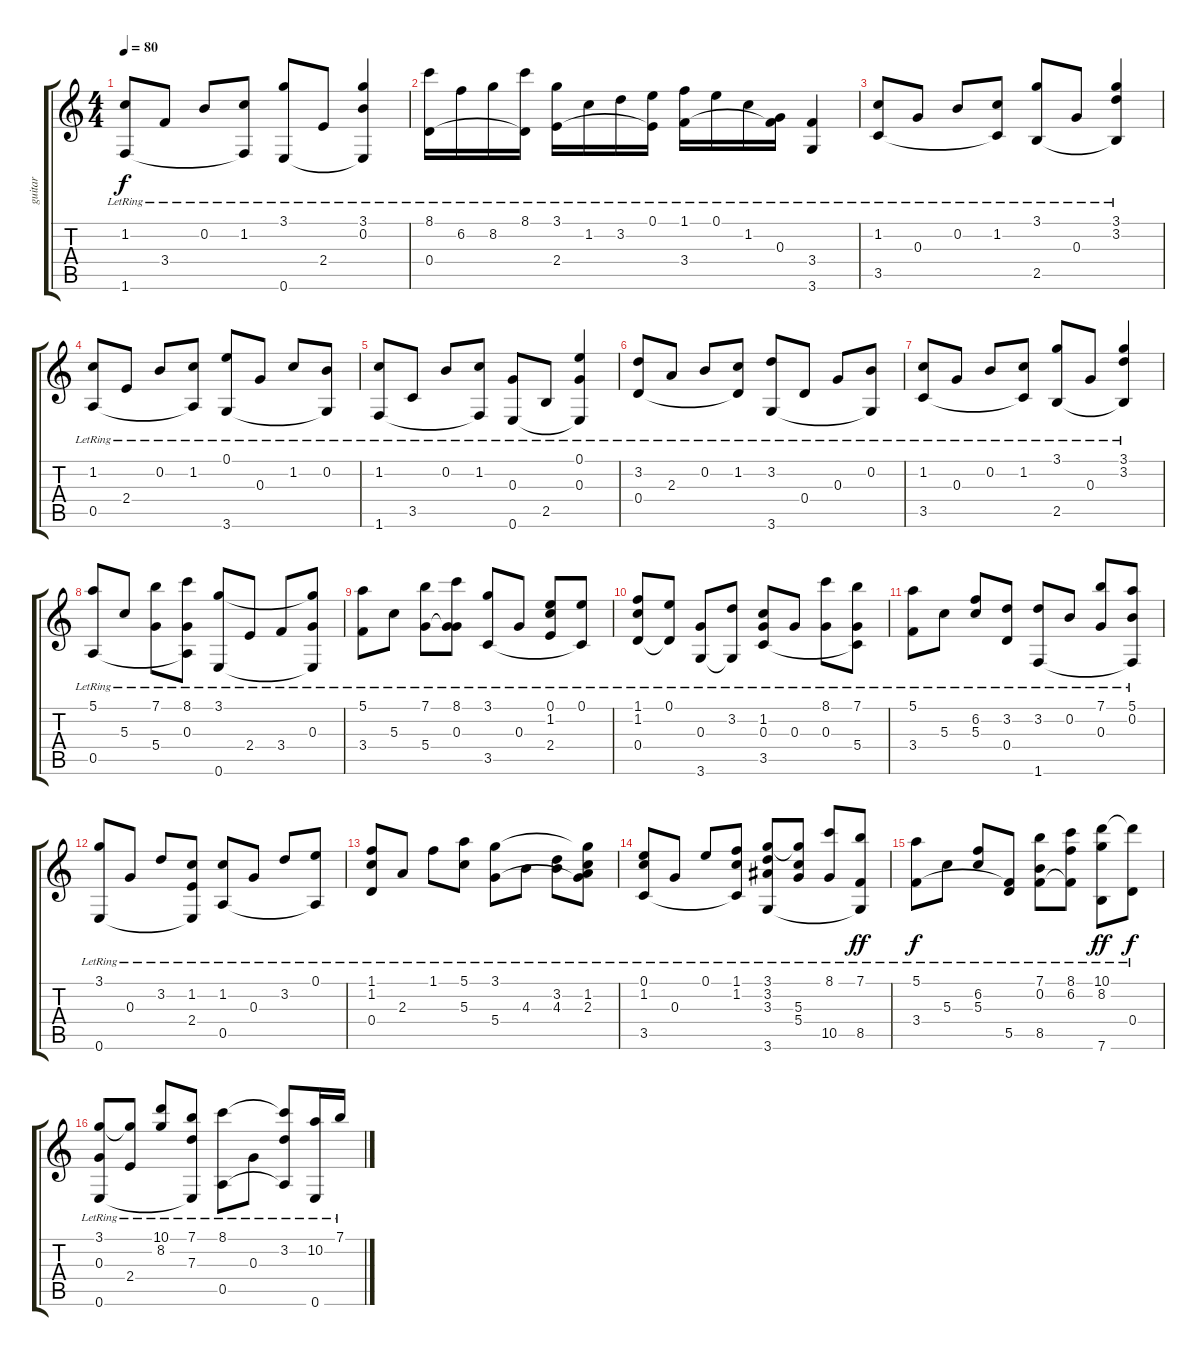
\track ("guitar" "guitar") {instrument acousticguitarsteel}
\staff {score tabs}
\tuning (E4 B3 G3 D3 A2 E2) {hide}
\ts (4 4)
\tempo 80
\clef g2
\ks c
(1.2{lr} 1.6{lr}).8{dy f} 3.4{lr}.8 0.2{lr}.8 (1.2{lr} 1.6{t}).8 (3.1{lr} 0.6{lr}).8 2.4{lr}.8 (3.1{lr} 0.2{lr} 0.6{t}).4 |
(8.1{lr} 0.4{lr}).16 6.2{lr}.16 8.2{lr}.16 (8.1{lr} 0.4{t}).16 (3.1{lr} 2.4{lr}).16 1.2{lr}.16 3.2{lr}.16 (0.1{lr} 2.4{t}).16 (1.1{lr} 3.4{lr}).16 0.1{lr}.16 1.2{lr}.16 (0.3{lr} 3.4{t}).16 (3.4{lr} 3.6{lr}).4 |
(1.2{lr} 3.5{lr}).8 0.3{lr}.8 0.2{lr}.8 (1.2{lr} 3.5{t}).8 (3.1{lr} 2.5{lr}).8 0.3{lr}.8 (3.1{lr} 3.2{lr} 2.5{t}).4 |
(1.2{lr} 0.5{lr}).8 2.4{lr}.8 0.2{lr}.8 (1.2{lr} 0.5{t}).8 (0.1{lr} 3.6{lr}).8 0.3{lr}.8 1.2{lr}.8 (0.2{lr} 3.6{t}).8 |
(1.2{lr} 1.6{lr}).8 3.5{lr}.8 0.2{lr}.8 (1.2{lr} 1.6{t}).8 (0.3{lr} 0.6{lr}).8 2.5{lr}.8 (0.1{lr} 0.3{lr} 0.6{t}).4 |
(3.2{lr} 0.4{lr}).8 2.3{lr}.8 0.2{lr}.8 (1.2{lr} 0.4{t}).8 (3.2{lr} 3.6{lr}).8 0.4{lr}.8 0.3{lr}.8 (0.2{lr} 3.6{t}).8 |
(1.2{lr} 3.5{lr}).8 0.3{lr}.8 0.2{lr}.8 (1.2{lr} 3.5{t}).8 (3.1{lr} 2.5{lr}).8 0.3{lr}.8 (3.1{lr} 3.2{lr} 2.5{t}).4 |
(5.1{lr} 0.5{lr}).8 5.3{lr}.8 (7.1{lr} 5.4{lr}).8 (8.1{lr} 0.3{lr} 0.5{t}).8 (3.1{lr} 0.6{lr}).8 2.4{lr}.8 3.4{lr}.8 (3.1{t} 0.3{lr} 0.6{t}).8 |
(5.1{lr} 3.4{lr}).8 5.3{lr}.8 (7.1{lr} 5.4{lr}).8 (8.1{lr} 0.3{lr} 5.4{t}).8 (3.1{lr} 3.5{lr}).8 0.3{lr}.8 (0.1{lr} 1.2{lr} 2.4{lr}).8 (0.1{lr} 3.5{t}).8 |
(1.1{lr} 1.2{lr} 0.4{lr}).8 (0.1{lr} 0.4{t}).8 (0.3{lr} 3.6{lr}).8 (3.2{lr} 3.6{t}).8 (1.2{lr} 0.3{lr} 3.5{lr}).8 0.3{lr}.8 (8.1{lr} 0.3{lr}).8 (7.1{lr} 5.4{lr} 3.5{t}).8 |
(5.1{lr} 3.4{lr}).8 5.3{lr}.8 (6.2{lr} 5.3{lr}).8 (3.2{lr} 0.4{lr}).8 (3.2{lr} 1.6{lr}).8 0.2{lr}.8 (7.1{lr} 0.3{lr}).8 (5.1{lr} 0.2{lr} 1.6{t}).8 |
(3.1{lr} 0.6{lr}).8 0.3{lr}.8 3.2{lr}.8 (1.2{lr} 2.4{lr} 0.6{t}).8 (1.2{lr} 0.5{lr}).8 0.3{lr}.8 3.2{lr}.8 (0.1{lr} 0.5{t}).8 |
(1.1{lr} 1.2{lr} 0.4{lr}).8 2.3{lr}.8 1.1{lr}.8 (5.1{lr} 5.3{lr}).8 (3.1{lr} 5.4{lr}).8 4.3{lr}.8 (3.2{lr} 4.3{lr}).8 (3.1{t} 1.2{lr} 2.3{lr} 5.4{t}).8 |
(0.1{lr} 1.2{lr} 3.5{lr}).8 0.3{lr}.8 0.1{lr}.8 (1.1{lr} 1.2{lr} 3.5{t}).8 (3.1{lr} 3.2{lr} 3.3{lr} 3.6{lr}).8 (3.1{t} 5.3{lr} 5.4{lr}).8 (8.1{lr} 10.5{lr}).8 (7.1{lr} 8.5 3.6{t}).8{dy ff} |
(5.1{lr} 3.4{lr}).8{dy f} 5.3{lr}.8 (6.2{lr} 5.3{lr}).8 (3.4{t} 5.5{lr}).8 (7.1{lr} 0.2{lr} 8.5{lr}).8 (8.1{lr} 6.2{lr} 8.5{t}).8 (10.1{lr} 8.2{lr} 7.6).8{dy ff} (10.1{t} 0.4{lr}).8{dy f} |
(3.1{lr} 0.3{lr} 0.6{lr}).8 (3.1{t} 2.4{lr}).8 (10.1{lr} 8.2{lr}).8 (7.1{lr} 7.3{lr} 0.6{t}).8 (8.1{lr} 0.5{lr}).8 0.3{lr}.8 (8.1{t} 3.2{lr} 0.5{t}).8 (10.2{lr} 0.6{lr}).16 7.1{lr}.16
